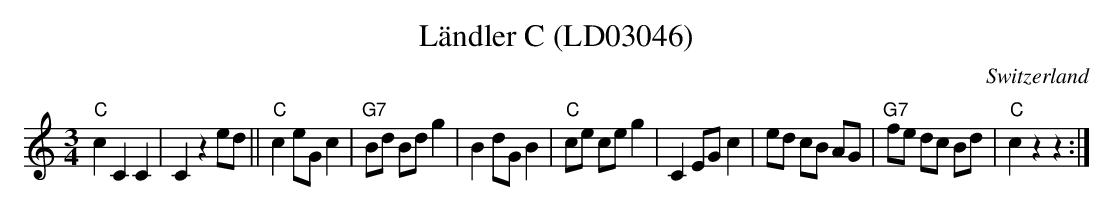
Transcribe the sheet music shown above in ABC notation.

X:1
T:Ländler C (LD03046)
O:Switzerland
M:3/4
L:1/8
K:C major
"C"c2C2C2 | C2 z2 ed || "C"c2 eG c2 | "G7"Bd Bd g2 | B2 dG B2 | "C"ce ce g2 | C2 EG c2 | ed cB AG | "G7"fe dc Bd | "C"c2 z2 z2 :|]
